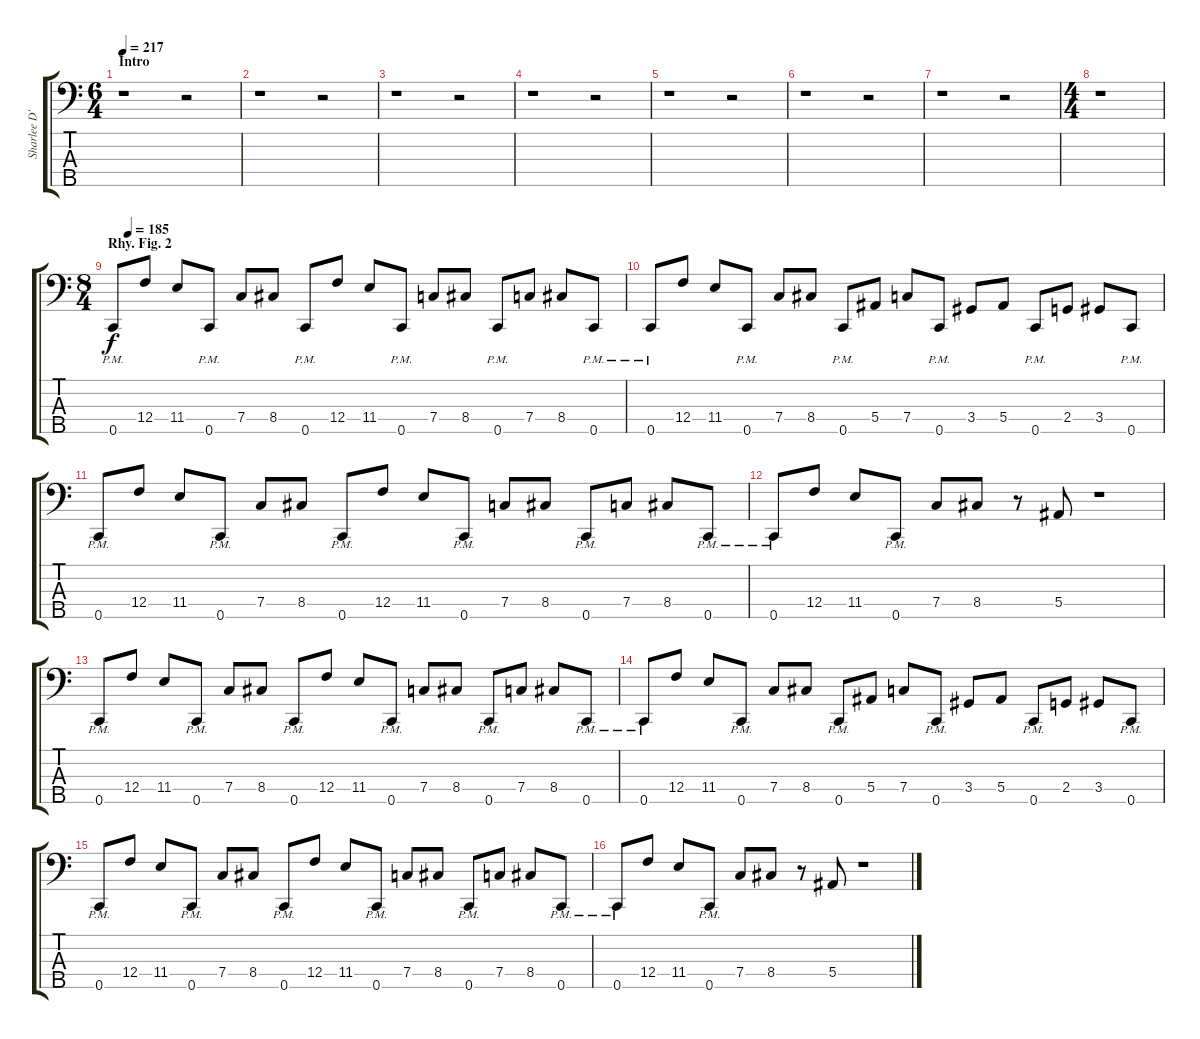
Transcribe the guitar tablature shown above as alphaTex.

\track ("Sharlee D'Angelo" "Sharlee D'") {instrument electricbasspick}
\staff {score tabs}
\tuning (Ab2 Eb2 Bb1 F1 C1) {hide}
\ts (6 4)
\section ("" "Intro")
\tempo 217
\clef f4
\ks c
r.1{dy f instrument electricbasspick} r.2 |
r.1 r.2 |
r.1 r.2 |
r.1 r.2 |
r.1 r.2 |
r.1 r.2 |
r.1 r.2 |
\ts (4 4)
r.1 |
\ts (8 4)
\section ("" "Rhy. Fig. 2")
\tempo (185 0.03125)
0.5{pm}.8 12.4.8 11.4.8 0.5{pm}.8 7.4.8 8.4.8 0.5{pm}.8 12.4.8 11.4.8 0.5{pm}.8 7.4.8 8.4.8 0.5{pm}.8 7.4.8 8.4.8 0.5{pm}.8 |
0.5{pm}.8 12.4.8 11.4.8 0.5{pm}.8 7.4.8 8.4.8 0.5{pm}.8 5.4.8 7.4.8 0.5{pm}.8 3.4.8 5.4.8 0.5{pm}.8 2.4.8 3.4.8 0.5{pm}.8 |
0.5{pm}.8 12.4.8 11.4.8 0.5{pm}.8 7.4.8 8.4.8 0.5{pm}.8 12.4.8 11.4.8 0.5{pm}.8 7.4.8 8.4.8 0.5{pm}.8 7.4.8 8.4.8 0.5{pm}.8 |
0.5{pm}.8 12.4.8 11.4.8 0.5{pm}.8 7.4.8 8.4.8 r.8 5.4.8 r.1 |
0.5{pm}.8 12.4.8 11.4.8 0.5{pm}.8 7.4.8 8.4.8 0.5{pm}.8 12.4.8 11.4.8 0.5{pm}.8 7.4.8 8.4.8 0.5{pm}.8 7.4.8 8.4.8 0.5{pm}.8 |
0.5{pm}.8 12.4.8 11.4.8 0.5{pm}.8 7.4.8 8.4.8 0.5{pm}.8 5.4.8 7.4.8 0.5{pm}.8 3.4.8 5.4.8 0.5{pm}.8 2.4.8 3.4.8 0.5{pm}.8 |
0.5{pm}.8 12.4.8 11.4.8 0.5{pm}.8 7.4.8 8.4.8 0.5{pm}.8 12.4.8 11.4.8 0.5{pm}.8 7.4.8 8.4.8 0.5{pm}.8 7.4.8 8.4.8 0.5{pm}.8 |
0.5{pm}.8 12.4.8 11.4.8 0.5{pm}.8 7.4.8 8.4.8 r.8 5.4.8 r.1
